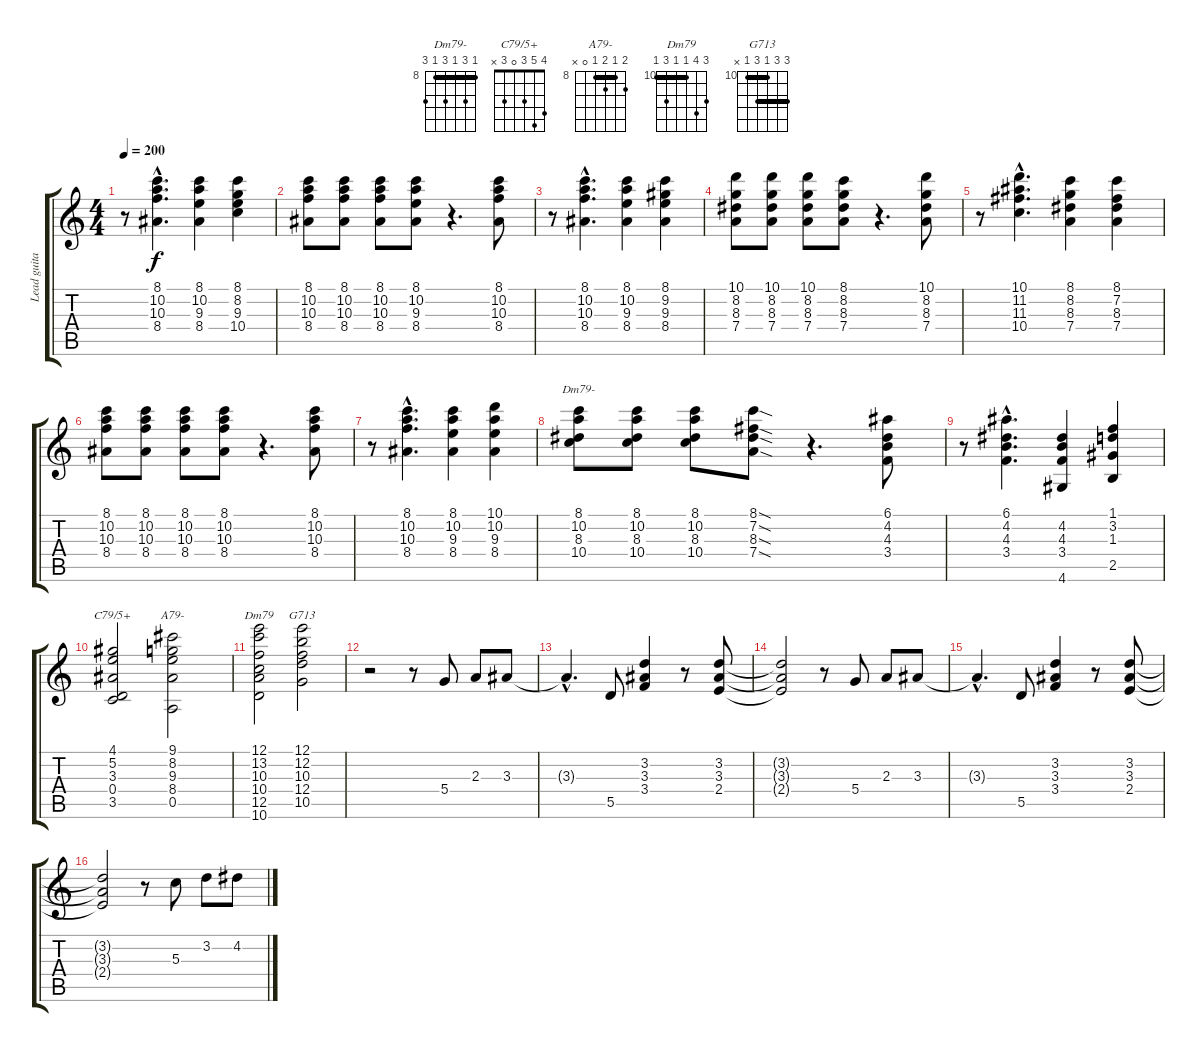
\track ("Lead guitar  Wes" "Lead guita") {instrument electricguitarjazz}
\staff {score tabs}
\tuning (E4 B3 G3 D3 A2 E2) {hide}
\chord ("Dm79-" 8 10 8 10 8 10) {firstfret 8 barre 8}
\chord ("C79/5+" 4 5 3 0 3 x)
\chord ("A79-" 9 8 9 8 0 x) {firstfret 8 barre 8}
\chord ("Dm79" 12 13 10 10 12 10) {firstfret 10 barre 10}
\chord ("G713" 12 12 10 12 10 x) {firstfret 10 barre (10 12)}
\ts (4 4)
\tempo 200
\clef g2
\ks aminor
r.8{dy f} (8.1{hac} 10.2{hac} 10.3{hac} 8.4{hac}).4{d} (8.1 10.2 9.3 8.4).4 (8.1 8.2 9.3 10.4).4 |
(8.1 10.2 10.3 8.4).8 (8.1 10.2 10.3 8.4).8 (8.1 10.2 10.3 8.4).8 (8.1 10.2 9.3 8.4).8 r.4{d} (8.1 10.2 10.3 8.4).8 |
r.8 (8.1{hac} 10.2{hac} 10.3{hac} 8.4{hac}).4{d} (8.1 10.2 9.3 8.4).4 (8.1 9.2 9.3 8.4).4 |
(10.1 8.2 8.3 7.4).8 (10.1 8.2 8.3 7.4).8 (10.1 8.2 8.3 7.4).8 (8.1 8.2 8.3 7.4).8 r.4{d} (10.1 8.2 8.3 7.4).8 |
r.8 (10.1{hac} 11.2{hac} 11.3{hac} 10.4{hac}).4{d} (8.1 8.2 8.3 7.4).4 (8.1 7.2 8.3 7.4).4 |
(8.1 10.2 10.3 8.4).8 (8.1 10.2 10.3 8.4).8 (8.1 10.2 10.3 8.4).8 (8.1 10.2 10.3 8.4).8 r.4{d} (8.1 10.2 10.3 8.4).8 |
r.8 (8.1{hac} 10.2{hac} 10.3{hac} 8.4{hac}).4{d} (8.1 10.2 9.3 8.4).4 (10.1 10.2 9.3 8.4).4 |
(8.1 10.2 8.3 10.4).8{ch "Dm79-"} (8.1 10.2 8.3 10.4).8 (8.1 10.2 8.3 10.4).8 (8.1{sod} 7.2{sod} 8.3{sod} 7.4{sod}).8 r.4{d} (6.1 4.2 4.3 3.4).8 |
r.8 (6.1{hac} 4.2{hac} 4.3{hac} 3.4{hac}).4{d} (4.2 4.3 3.4 4.6).4 (1.1 3.2 1.3 2.5).4 |
(4.1 5.2 3.3 0.4 3.5).2{ch "C79/5+"} (9.1 8.2 9.3 8.4 0.5).2{ch "A79-"} |
(12.1 13.2 10.3 10.4 12.5 10.6).2{ch "Dm79"} (12.1 12.2 10.3 12.4 10.5).2{ch "G713"} |
r.2 r.8 5.4.8 2.3.8 3.3.8 |
3.3{hac t}.4{d} 5.5.8 (3.2 3.3 3.4).4 r.8 (3.2 3.3 2.4).8 |
(3.2{t} 3.3{t} 2.4{t}).2 r.8 5.4.8 2.3.8 3.3.8 |
3.3{hac t}.4{d} 5.5.8 (3.2 3.3 3.4).4 r.8 (3.2 3.3 2.4).8 |
(3.2{t} 3.3{t} 2.4{t}).2 r.8 5.3.8 3.2.8 4.2.8
